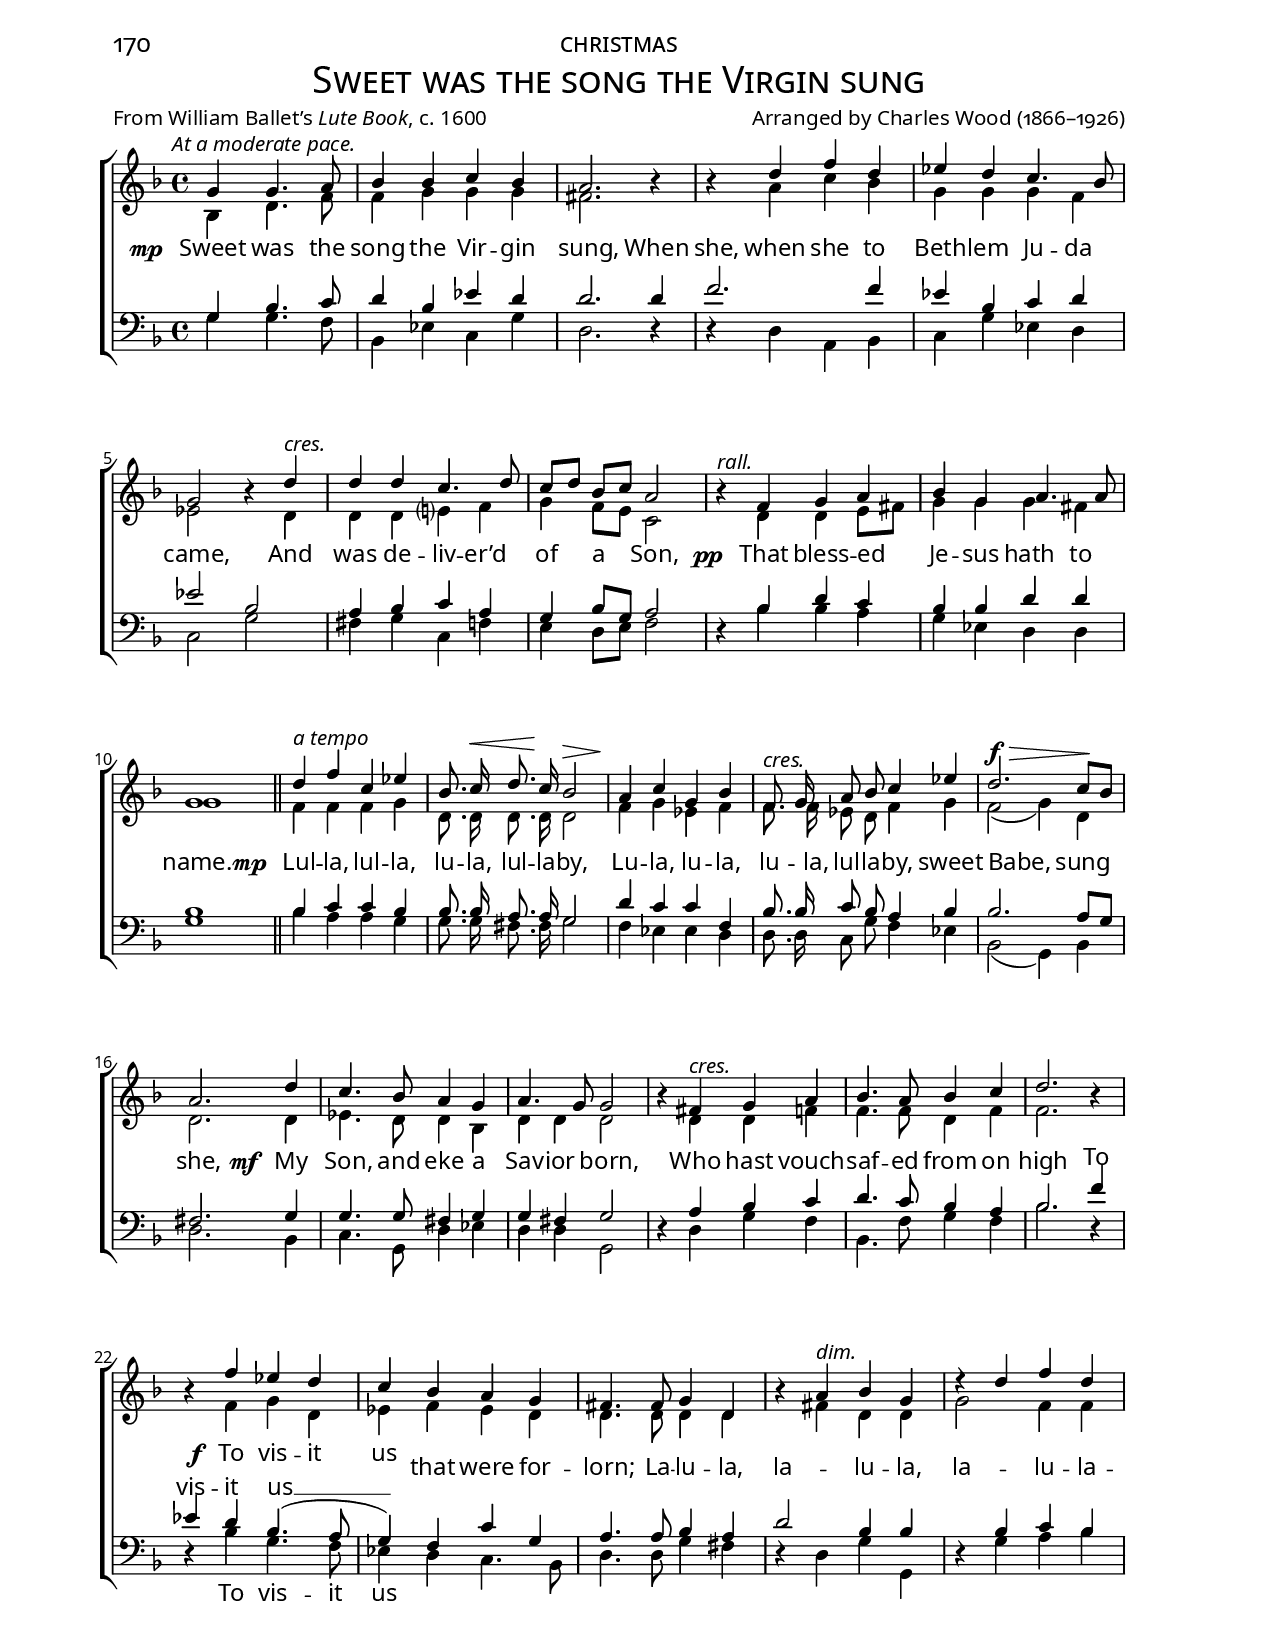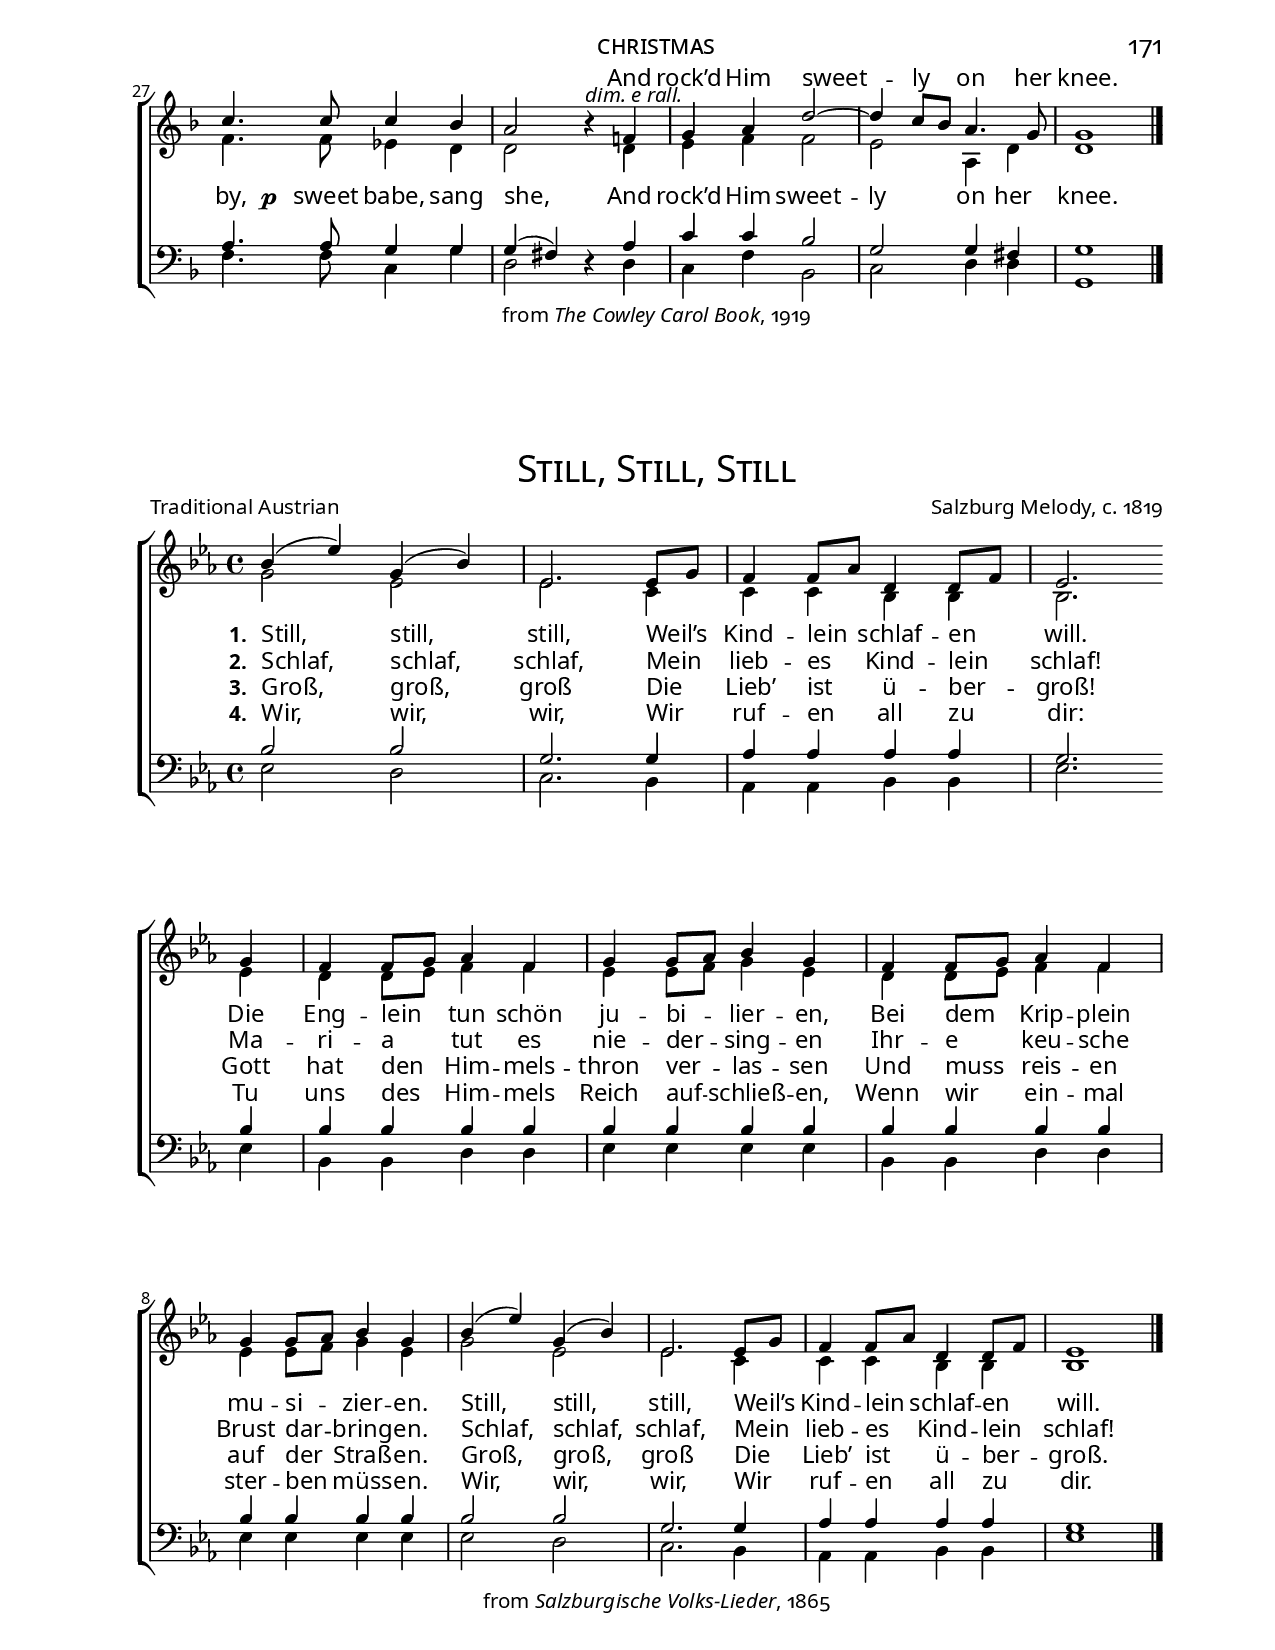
\version "2.14.2"
\include "util.ly"
\paper {
  print-all-headers = ##t
  paper-height = 11\in
  paper-width = 8.5\in
  indent = 0\in
  %system-system-spacing = #'((basic-distance . 10) (padding . 0))
  system-system-spacing =
    #'((basic-distance . 2)
       (minimum-distance . 0)
       (padding . -5)
       (stretchability . 100))
  score-markup-spacing =
    #'((basic-distance . 0)
       (minimum-distance . 0)
       (padding . 0.5)
       (stretchability . 0))
%{IF_LESSER
  markup-system-spacing #'stretchability = 50
  top-markup-spacing #'stretchability = 30
  last-bottom-spacing #'stretchability = 60
%}%END_IF_LESSER
  ragged-last-bottom = ##f
  ragged-bottom = ##f
  two-sided = ##t
  inner-margin = 1\in
  outer-margin = 0.75\in
  top-margin = 0.26\in
  bottom-margin = 0.25\in
  first-page-number = #170
  print-first-page-number = ##t
  headerLine = \markup{ \smallCapsOldStyle"christmas"}
  oddHeaderMarkup = \markup\fill-line{
     \abs-fontsize #12.5
     \combine 
        \fill-line{"" \on-the-fly #print-page-number-check-first
        \oldStylePageNum""
        }
        \fill-line{\headerLine}
  }
  evenHeaderMarkup = \markup {
     \abs-fontsize #12.5
     \combine
        \on-the-fly #print-page-number-check-first
        \oldStylePageNum""
        \fill-line{\headerLine}
  }
}
#(set-global-staff-size 18) \paper{ #(define fonts (make-pango-font-tree "Garamond Premr Pro" "Garamond Premr Pro" "Garamond Premr Pro" (/ 18 20))) }
%IF_NOT_LESSER
global = {
  \key f \major
  \time 4/4
  \autoBeamOff
  \override DynamicLineSpanner #'staff-padding = #0.0
  \override DynamicLineSpanner #'Y-extent = #'(-1 . 1)
}

sopMusic = \relative c' {
  \tempo \markup\medium\italic"At a moderate pace."
  \partial 2. g'4 g4. a8 |
  bes4 bes c bes |
  a2. b4\rest |
  b\rest d f d |
  
  ees d c4. bes8 |
  g2 bes4\rest d^\markup\italic"cres." |
  d d c4. d8 |
  c[ d] bes[ c] a2 |
  
  bes4\rest^\markup\italic"rall." f g a |
  bes g a4. a8 |
  g1 \bar "||"
  d'4^\markup\italic"a tempo" f c ees |
  
  bes8. c16^\< <<d8. {s8 s32 s32\!}>> c16 bes2^\> |
  a4\! c4 g bes |
  f8.^\markup\italic"cres." g16 a8 bes c4 ees |
  
  %page2
  d2.^\f^\> c8[\! bes] |
  a2. d4 |
  c4. bes8 a4 g |
  a4. g8 g2 |
  
  bes4\rest fis4^\markup\italic"cres." g a |
  bes4. a8 bes4 c |
  d2. b4\rest |
  b\rest f' ees d |
  
  c bes a g |
  fis4. fis8 g4 d |
  bes'4\rest a^\markup\italic"dim." bes g |
  d'4\rest d4 f d |
  
  c4. c8 c4 bes |
  a2 bes4\rest^\markup\italic"dim. e rall." f!4 |
  g a d2~ |
  d4 c8[ bes] a4. g8 |
  g1 \bar "|."
}
sopWords = \lyricmode {
  \repeat unfold 92 {\skip1}
  And rock’d Him sweet -- ly on her knee.
}

altoMusic = \relative c' {
  bes4 d4. f8 |
  f4 g g g |
  fis2. s4 |
  s a4 c bes |
  
  g g g f |
  ees2 s4 d4 |
  d d e? f |
  g f8[ e] c2 |
  
  s4 d d e8[ fis] |
  g4 g g fis |
  g1 \bar "||"
  f4 f f g |
  
  d8. d16 d8. d16 d2 |
  f4 g ees f |
  f8. f16 ees8 d f4 g |
  
  %page2
  f2( g4) d |
  d2. d4 |
  ees4. d8 d4 bes |
  d d d2 |
  
  s4 d d f |
  f4. f8 d4 f |
  f2. s4 |
  s f g d |
  
  ees f ees d |
  d4. d8 d4 d |
  s fis d d |
  g2 f4 f |
  
  f4. f8 ees4 d |
  d2 s4 d |
  e f f2 |
  e a,4 d |
  d1 \bar "|."
}
dropLyrics =
{
    \override LyricText #'extra-offset = #'(0 . -2.0)
    \override LyricHyphen #'extra-offset = #'(0 . -2.0)
    \override LyricExtender #'extra-offset = #'(0 . -2.0)
}
altoWords = {
  \dropLyricsV
  \set stanza = \markup\dynamic"mp "
  \lyricmode {
    Sweet was the song the Vir -- gin 
    \set associatedVoice = "tenors"
    sung, When 
    \unset associatedVoice
    she, when she to Beth -- lem Ju -- da came,
    And was de -- liv -- er’d of a Son,
  }
  \set stanza = \markup\dynamic"  pp "
  \lyricmode{
    That bless -- ed Je -- sus hath \set associatedVoice = "sopranos" to "" name.
    \unset associatedVoice
  }
  \set stanza = \markup\dynamic"mp "
  \lyricmode{
    Lul -- la, lul -- la, lu -- la, lul -- la -- by,
    Lu -- la, lu -- la, lu -- la, lul -- la -- by, sweet
    
    %page2
    Babe, sung she,
  }
  \set stanza = \markup\dynamic" mf "
  \lyricmode{
    My Son, and eke a Sav -- ior born,
    Who hast vouch -- saf -- ed from on high
  }
  \set stanza = \markup\dynamic" f "
  \lyricmode{
    To vis -- it us
    \dropLyrics
    that were for -- lorn;
    \set associatedVoice = "tenors"
    La -- lu -- la, la -- lu --
    \unset associatedVoice
    la, la -- lu -- la --
    \dropLyricsV
    \set associatedVoice = "tenors"
    by,
  }
  \set stanza = \markup\dynamic"  p "
  \lyricmode{
    sweet babe, sang she,
    And rock’d Him sweet -- ly on her knee.
  }
}
altoWordsII = \lyricmode {
%\markup\italic
  \set stanza = #"2. "
  \set ignoreMelismata = ##t
}
altoWordsIII = \lyricmode {
  \set stanza = #"3. "
  \set ignoreMelismata = ##t
}
altoWordsIV = \lyricmode {
  \set stanza = #"4. "
  \set ignoreMelismata = ##t
}
altoWordsV = \lyricmode {
  \set stanza = #"5. "
  \set ignoreMelismata = ##t
}
altoWordsVI = \lyricmode {
  \set stanza = #"6. "
  \set ignoreMelismata = ##t
}
tenorMusic = \relative c' {
  g4 bes4. c8 |
  d4 bes ees d |
  d2. d4 f2. f4 |
  
  ees4 bes c d |
  ees2 bes |
  a4 bes c a |
  g bes8[ g] a2 |
  
  s4 bes d c |
  bes bes d d |
  bes1 \bar "||"
  bes4 c c bes |
  
  bes8. bes16 a8. a16 g2 |
  d'4 c c f, |
  bes8. bes16 c8 bes a4 bes |
  
  %page2
  bes2. a8[ g] |
  fis2. g4 |
  g4. g8 fis4 g |
  g fis g2 |
  
  s4 a bes c |
  d4. c8 bes4 a |
  bes2. f'4 ees d bes4.( a8 |
  
  g4) f c' g |
  a4. a8 bes4 a |
  d2 bes4 bes |
  s bes c bes |
  
  a4. a8 g4 g |
  g( fis) s a |
  c c bes2 |
  g g4 fis |
  g1 \bar "|."
}
tenorWords = \lyricmode {
  \repeat unfold 70 {\skip1}
  To vis -- it us __
}

bassMusic = \relative c {
  g'4 g4. f8 |
  bes,4 ees c g'|
  d2. d4\rest |
  d4\rest d a bes |
  
  c g' ees d |
  c2 g' |
  fis4 g c, f |
  e d8[ e] f2 |
  
  d4\rest bes' bes a |
  g ees d d |
  g1 \bar "||"
  
  bes4 a a g |
  
  g8. g16 fis8. fis16 g2 |
  f4 ees ees d |
  d8. d16 c8 g' f4 ees |
  
  %page2
  bes2( g4) bes |
  d2. bes4 |
  c4. g8 d'4 ees |
  d d g,2 |
  
  d'4\rest d g f |
  bes,4. f'8 g4 f |
  bes2. d,4\rest |
  d\rest bes'4 g4. f8 |
  
  ees4 d c4. bes8 |
  d4. d8 g4 fis |
  d4\rest d g g, |
  d'4\rest g a bes |
  
  f4. f8 c4 g' |
  d2 d4\rest d |
  c f bes,2 |
  c d4 d |
  g,1 \bar "|."
}
bassWords = \lyricmode {
  \repeat unfold 70 {\skip1}
  To vis -- it us
}

pianoRH = \relative c' {
  
}
pianoLH = \relative c' {
  
}

\score {
  <<
   \new ChoirStaff <<
    \new Staff = women <<
      \new Voice = "sopranos" { \voiceOne << \global \sopMusic >> }
      \new Voice = "altos" { \voiceTwo << \global \altoMusic >> }
    >>
   \new Staff = men <<
      \clef bass
      \new Voice = "tenors" { \voiceOne << \global \tenorMusic >> }
      \new Voice = "basses" { \voiceTwo << \global \bassMusic >> }
    >>
    \new Lyrics \with { alignAboveContext = #"women" \override VerticalAxisGroup #'nonstaff-relatedstaff-spacing = #'((basic-distance . 1))} \lyricsto "sopranos" \sopWords
    \new Lyrics = "altosVI"  \with { alignBelowContext = #"women" } \lyricsto "altos" \altoWordsVI
    \new Lyrics = "altosV"  \with { alignBelowContext = #"women" } \lyricsto "altos" \altoWordsV
    \new Lyrics = "altosIV"  \with { alignBelowContext = #"women" } \lyricsto "altos" \altoWordsIV
    \new Lyrics = "altosIII"  \with { alignBelowContext = #"women" } \lyricsto "altos" \altoWordsIII
    \new Lyrics = "altosII"  \with { alignBelowContext = #"women" } \lyricsto "altos" \altoWordsII
    \new Lyrics = "altos"  \with { alignBelowContext = #"women" \override VerticalAxisGroup #'nonstaff-relatedstaff-spacing = #'((basic-distance . 1))} \lyricsto "altos" \altoWords
    \new Lyrics \with { alignAboveContext = #"men" \override VerticalAxisGroup #'nonstaff-relatedstaff-spacing = #'((basic-distance . 1)) } \lyricsto "tenors" \tenorWords
    \new Lyrics \with { alignBelowContext = #"men" } \lyricsto "basses" \bassWords
  >>
%    \new PianoStaff << \new Staff { \new Voice { \pianoRH } } \new Staff { \clef "bass" \pianoLH } >>
  >>
  \layout {
  \context {
    \Lyrics
    \override LyricText #'font-size = #1.3
  }
    \context {
      \Score
      %\override SpacingSpanner #'base-shortest-duration = #(ly:make-moment 1 8)
      %\override SpacingSpanner #'common-shortest-duration = #(ly:make-moment 1 4)
    }
    \context {
      % Remove all empty staves
      % \Staff \RemoveEmptyStaves \override VerticalAxisGroup #'remove-first = ##t
    }
    \context {
      \Lyrics
      \override LyricText #'X-offset = #center-on-word
    }
  }
  \header {
    title = \markup{\override #'(font-name . "Garamond Premr Pro Smbd Subh"){ \abs-fontsize #18 \smallCapsOldStyle"Sweet was the song the Virgin sung"}}
    poet = \markup\concat{"From William Ballet’s " \italic"Lute Book" ", c. 1600"}
    composer = \markup\oldStyleNum"Arranged by Charles Wood (1866–1926)"
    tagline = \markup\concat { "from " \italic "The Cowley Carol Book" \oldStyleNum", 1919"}
  }
}
\markup\fill-line{\concat { "from " \italic "The Cowley Carol Book" \oldStyleNum", 1919"}}
\markup\vspace#4
%END_IF_NOT_LESSER




















global = {
  \key ees \major
  \time 4/4
  \autoBeamOff
  \override DynamicLineSpanner #'staff-padding = #0.0
  \override DynamicLineSpanner #'Y-extent = #'(-1 . 1)
}

sopMusic = \relative c'' {
  bes4( ees) g,( bes) |
  ees,2. ees8[ g] |
  f4 f8[ aes] d,4 d8[ f] |
  ees2. \bar""\break g4 |
  
  f4 f8[ g] aes4 f |
  g g8[ aes] bes4 g |
  f f8[ g] aes4 f |
  g g8[ aes] bes4 g |
  
  bes( ees) g,( bes) |
  ees,2. ees8[ g] |
  f4 f8[ aes] d,4 d8[ f] |
  ees1 \bar "|."
}
sopWords = \lyricmode {
  
}

altoMusic = \relative c' {
  g'2 ees |
  ees2. c4 |
  c c4 bes4 bes |
  bes2. ees4 |
  
  d4 d8[ ees] f4 f |
  ees ees8[ f] g4 ees |
  d d8[ ees] f4 f |
  ees ees8[ f] g4 ees |
  
  g2 ees |
  ees2. c4 |
  c c4 bes4 bes |
  bes1 \bar "|."
}
altoWords = \lyricmode {
  \dropLyricsIX
  \set stanza = #"1. "
  Still, still, still,
  Weil’s Kind -- lein schlaf -- en will.
  Die Eng -- lein tun schön ju -- bi -- lier -- en,
  Bei dem Krip -- plein mu -- si -- zier -- en.
  Still, still, still,
  Weil’s Kind -- lein schlaf -- en will.
}
altoWordsII = \lyricmode {
  \dropLyricsIX
%\markup\italic
  \set stanza = #"2. "
  Schlaf, schlaf, schlaf,
  Mein lieb -- es Kind -- lein schlaf!
  Ma -- ri -- a tut es nie -- der -- sing -- en
  Ihr -- e keu -- sche Brust dar -- bring -- en.
  Schlaf, schlaf, schlaf,
  Mein lieb -- es Kind -- lein schlaf!
}
altoWordsIII = \lyricmode {
  \dropLyricsIX
  \set stanza = #"3. "
  Groß, groß, groß
  Die Lieb’ ist ü -- ber -- groß!
  Gott hat den Him -- mels -- thron ver -- las -- sen
  Und muss reis -- en auf der Straß -- en.
  Groß, groß, groß
  Die Lieb’ ist ü -- ber -- groß.
}
altoWordsIV = \lyricmode {
  \dropLyricsIX
  \set stanza = #"4. "
  Wir, wir, wir,
  Wir ruf -- en all zu dir:
  Tu uns des Him -- mels Reich auf -- schließ -- en,
  Wenn wir ein -- mal ster -- ben müss -- en.
  Wir, wir, wir,
  Wir ruf -- en all zu dir.
}
altoWordsV = \lyricmode {
  \set stanza = #"5. "
  \set ignoreMelismata = ##t
}
altoWordsVI = \lyricmode {
  \set stanza = #"6. "
  \set ignoreMelismata = ##t
}
tenorMusic = \relative c' {
  bes2 bes |
  g2. g4 |
  aes4 aes4 aes4 aes |
  g2. bes4 |
  
  bes bes bes bes |
  bes bes bes bes |
  bes bes bes bes |
  bes bes bes bes |
  
  bes2 bes |
  g2. g4 |
  aes4 aes4 aes4 aes |
  g1 \bar "|."
}
tenorWords = \lyricmode {

}

bassMusic = \relative c {
  ees2 d |
  c2. bes4 |
  aes aes4 bes4 bes |
  ees2. ees4 |
  
  bes4 bes d d |
  ees ees ees ees |
  bes bes d d |
  ees ees ees ees |
  
  ees2 d |
  c2. bes4 |
  aes aes4 bes4 bes |
  ees1 \bar "|."
}
bassWords = \lyricmode {

}

pianoRH = \relative c' {
  
}
pianoLH = \relative c' {
  
}

\score {
  <<
   \new ChoirStaff <<
    \new Staff = women <<
      \new Voice = "sopranos" { \voiceOne << \global \sopMusic >> }
      \new Voice = "altos" { \voiceTwo << \global \altoMusic >> }
    >>
    \new Lyrics \with { alignAboveContext = #"women" \override VerticalAxisGroup #'nonstaff-relatedstaff-spacing = #'((basic-distance . 1))} \lyricsto "sopranos" \sopWords
    \new Lyrics = "altosVI"  \with { alignBelowContext = #"women" } \lyricsto "sopranos" \altoWordsVI
    \new Lyrics = "altosV"  \with { alignBelowContext = #"women" } \lyricsto "sopranos" \altoWordsV
    \new Lyrics = "altosIV"  \with { alignBelowContext = #"women" } \lyricsto "sopranos" \altoWordsIV
    \new Lyrics = "altosIII"  \with { alignBelowContext = #"women" } \lyricsto "sopranos" \altoWordsIII
    \new Lyrics = "altosII"  \with { alignBelowContext = #"women" } \lyricsto "sopranos" \altoWordsII
    \new Lyrics = "altos"  \with { alignBelowContext = #"women" \override VerticalAxisGroup #'nonstaff-relatedstaff-spacing = #'((padding . -0.5)) } \lyricsto "sopranos" \altoWords
   \new Staff = men <<
      \clef bass
      \new Voice = "tenors" { \voiceOne << \global \tenorMusic >> }
      \new Voice = "basses" { \voiceTwo << \global \bassMusic >> }
    >>
    \new Lyrics \with { alignAboveContext = #"men" \override VerticalAxisGroup #'nonstaff-relatedstaff-spacing = #'((basic-distance . 1)) } \lyricsto "tenors" \tenorWords
    \new Lyrics \with { alignBelowContext = #"men" \override VerticalAxisGroup #'nonstaff-relatedstaff-spacing = #'((basic-distance . 1)) } \lyricsto "basses" \bassWords
  >>
%    \new PianoStaff << \new Staff { \new Voice { \pianoRH } } \new Staff { \clef "bass" \pianoLH } >>
  >>
  \layout {
  \context {
    \Lyrics
    \override LyricText #'font-size = #1.3
  }
    \context {
      \Score
      %\override SpacingSpanner #'base-shortest-duration = #(ly:make-moment 1 8)
      %\override SpacingSpanner #'common-shortest-duration = #(ly:make-moment 1 4)
    }
    \context {
      % Remove all empty staves
      % \Staff \RemoveEmptyStaves \override VerticalAxisGroup #'remove-first = ##t
    }
    \context {
      \Lyrics
      \override LyricText #'X-offset = #center-on-word
    }
  }
  \header {
    title = \markup{\override #'(font-name . "Garamond Premr Pro Smbd Subh"){ \abs-fontsize #18 \smallCapsOldStyle"Still, Still, Still"}}
    poet = \markup\oldStyleNum"Traditional Austrian"
    composer = \markup\oldStyleNum"Salzburg Melody, c. 1819"
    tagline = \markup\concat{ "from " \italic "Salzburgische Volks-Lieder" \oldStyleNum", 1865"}
  }
}
\header {
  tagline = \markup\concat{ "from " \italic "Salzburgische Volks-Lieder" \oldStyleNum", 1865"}
}

